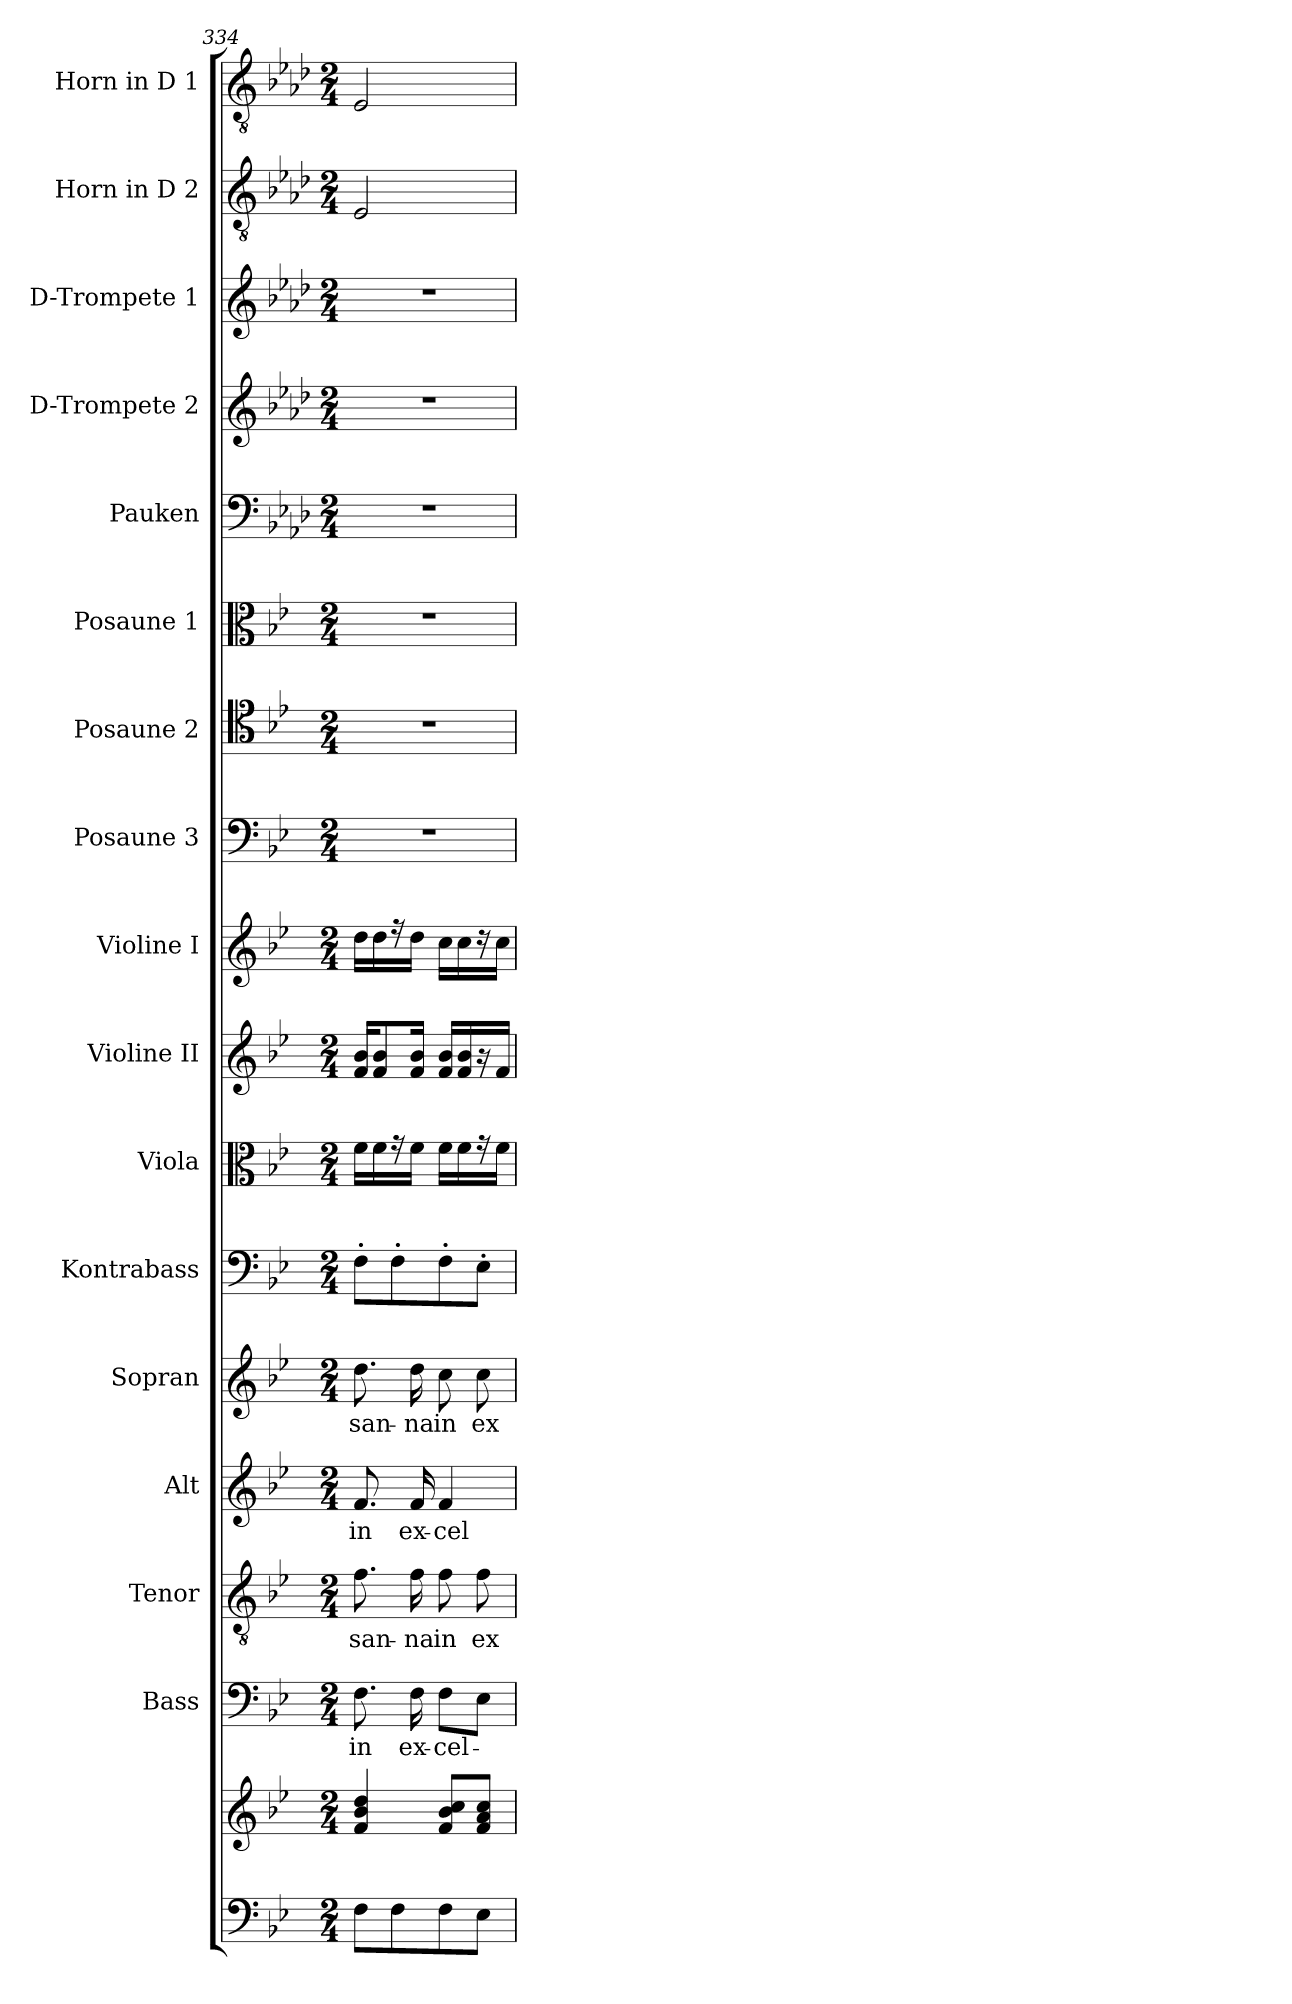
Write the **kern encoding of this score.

**kern	**kern	**kern	**text	**kern	**text	**kern	**text	**kern	**text	**kern	**kern	**kern	**kern	**kern	**kern	**kern	**kern	**kern	**kern	**kern	**kern
*part17	*part17	*part16	*part16	*part15	*part15	*part14	*part14	*part13	*part13	*part12	*part11	*part10	*part9	*part8	*part7	*part6	*part5	*part4	*part3	*part2	*part1
*staff18	*staff17	*staff16	*staff16	*staff15	*staff15	*staff14	*staff14	*staff13	*staff13	*staff12	*staff11	*staff10	*staff9	*staff8	*staff7	*staff6	*staff5	*staff4	*staff3	*staff2	*staff1
*	*	*I"Bass	*	*I"Tenor	*	*I"Alt	*	*I"Sopran	*	*I"Kontrabass	*I"Viola	*I"Violine II	*I"Violine I	*I"Posaune 3	*I"Posaune 2	*I"Posaune 1	*I"Pauken	*I"D-Trompete 2	*I"D-Trompete 1	*I"Horn in D 2	*I"Horn in D 1
*	*	*I'B.	*	*I'T.	*	*I'A.	*	*I'S.	*	*I'Kb.	*I'Vla.	*I'Vl. II	*I'Vl. I	*I'Pos. 3	*I'Pos. 2	*I'Pos. 1	*I'Pk.	*I'D Trp. 2	*I'D Trp. 1	*I'Hrn. 2	*I'Hrn. 1
*clefF4	*clefG2	*clefF4	*	*clefGv2	*	*clefG2	*	*clefG2	*	*clefF4	*clefC3	*clefG2	*clefG2	*clefF4	*clefC4	*clefC3	*clefF4	*clefG2	*clefG2	*clefGv2	*clefGv2
*	*	*	*	*	*	*	*	*	*	*ITrd7c12	*	*	*	*	*	*	*ITrd-1c-2	*ITrd-1c-2	*ITrd-1c-2	*ITrd-1c-2	*ITrd-1c-2
*k[b-e-]	*k[b-e-]	*k[b-e-]	*	*k[b-e-]	*	*k[b-e-]	*	*k[b-e-]	*	*k[b-e-]	*k[b-e-]	*k[b-e-]	*k[b-e-]	*k[b-e-]	*k[b-e-]	*k[b-e-]	*k[b-e-]	*k[b-e-]	*k[b-e-]	*k[b-e-]	*k[b-e-]
*B-:	*B-:	*B-:	*	*B-:	*	*B-:	*	*B-:	*	*B-:	*B-:	*B-:	*B-:	*B-:	*B-:	*B-:	*B-:	*B-:	*B-:	*B-:	*B-:
*M2/4	*M2/4	*M2/4	*	*M2/4	*	*M2/4	*	*M2/4	*	*M2/4	*M2/4	*M2/4	*M2/4	*M2/4	*M2/4	*M2/4	*M2/4	*M2/4	*M2/4	*M2/4	*M2/4
=334	=334	=334	=334	=334	=334	=334	=334	=334	=334	=334	=334	=334	=334	=334	=334	=334	=334	=334	=334	=334	=334
!	!	!	!LO:LY:b	!	!LO:LY:b	!	!LO:LY:b	!	!LO:LY:b	!	!	!	!	!	!	!	!	!	!	!	!
8F\L	4f/ 4b-/ 4dd/	8.F\	in	8.f\	-san-	8.f/	in	8.dd\	-san-	8FF'>\L	16f\LL	16f/ 16b-/KL	16dd\LL	2r	2r	2r	2r	2r	2r	2F/	2F/
.	.	.	.	.	.	.	.	.	.	.	16f\J	8f/ 8b-/	16dd\J	.	.	.	.	.	.	.	.
8F\	.	.	.	.	.	.	.	.	.	8FF'>\	16r	.	16r	.	.	.	.	.	.	.	.
!	!	!	!LO:LY:b	!	!LO:LY:b	!	!LO:LY:b	!	!LO:LY:b	!	!	!	!	!	!	!	!	!	!	!	!
.	.	16F\	ex-	16f\	-na	16f/	ex-	16dd\	-na	.	16f\Jk	16f/ 16b-/Jk	16dd\Jk	.	.	.	.	.	.	.	.
!	!	!	!LO:LY:b	!	!LO:LY:b	!	!LO:LY:b	!	!LO:LY:b	!	!	!	!	!	!	!	!	!	!	!	!
8F\	8f/ 8b-/ 8cc/L	8F\L	-cel-	8f\	in	4f/	-cel-	8cc\	in	8FF'>\	16f\LL	16f/ 16b-/LL	16cc\LL	.	.	.	.	.	.	.	.
.	.	.	.	.	.	.	.	.	.	.	16f\J	16f/ 16b-/J	16cc\J	.	.	.	.	.	.	.	.
!	!	!	!	!	!LO:LY:b	!	!	!	!LO:LY:b	!	!	!	!	!	!	!	!	!	!	!	!
8E-\J	8f/ 8a/ 8cc/J	8E-\J	.	8f\	ex-	.	.	8cc\	ex-	8EE-'>\J	16r	16r	16r	.	.	.	.	.	.	.	.
.	.	.	.	.	.	.	.	.	.	.	16f\Jk	16f/Jk	16cc\Jk	.	.	.	.	.	.	.	.
=	=	=	=	=	=	=	=	=	=	=	=	=	=	=	=	=	=	=	=	=	=
*-	*-	*-	*-	*-	*-	*-	*-	*-	*-	*-	*-	*-	*-	*-	*-	*-	*-	*-	*-	*-	*-
